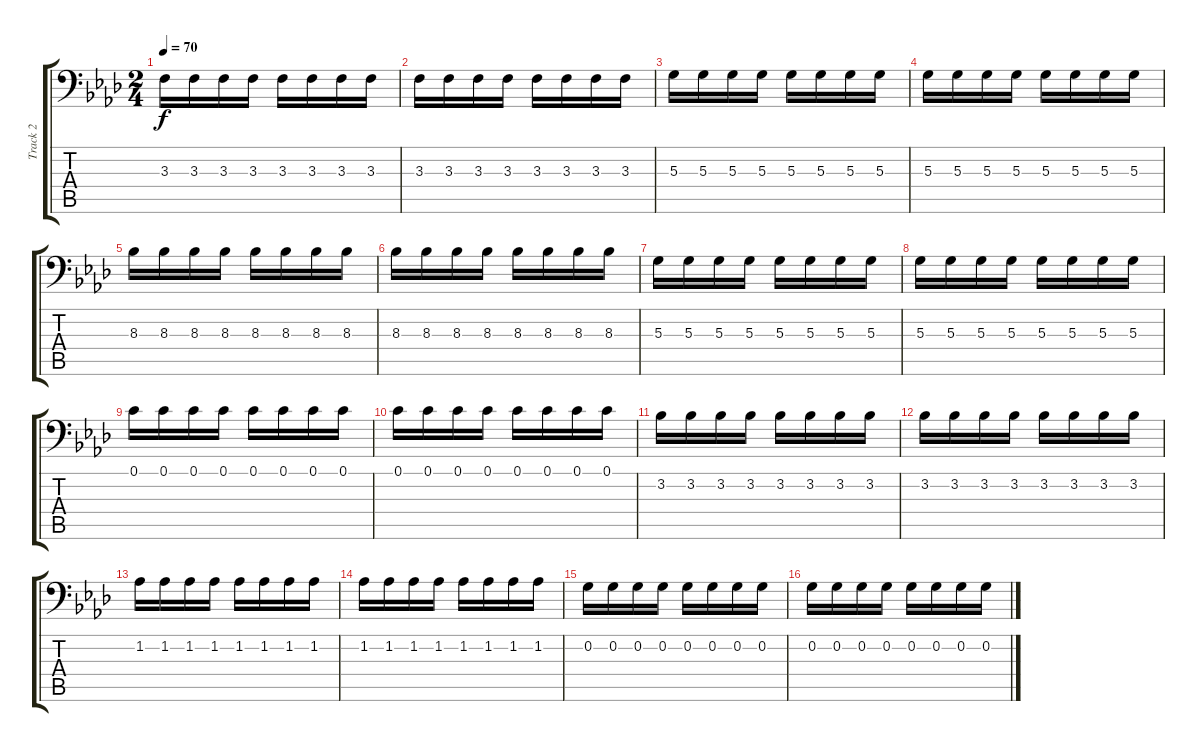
\track ("Track 2" "Track 2") {instrument acousticbass}
\staff {score tabs}
\tuning (C3 G2 D2 A1 E1 B0) {hide}
\ts (2 4)
\tempo 70
\clef f4
\ks fminor
3.3.16{dy f} 3.3.16 3.3.16 3.3.16 3.3.16 3.3.16 3.3.16 3.3.16 |
3.3.16 3.3.16 3.3.16 3.3.16 3.3.16 3.3.16 3.3.16 3.3.16 |
5.3.16 5.3.16 5.3.16 5.3.16 5.3.16 5.3.16 5.3.16 5.3.16 |
5.3.16 5.3.16 5.3.16 5.3.16 5.3.16 5.3.16 5.3.16 5.3.16 |
8.3.16 8.3.16 8.3.16 8.3.16 8.3.16 8.3.16 8.3.16 8.3.16 |
8.3.16 8.3.16 8.3.16 8.3.16 8.3.16 8.3.16 8.3.16 8.3.16 |
5.3.16 5.3.16 5.3.16 5.3.16 5.3.16 5.3.16 5.3.16 5.3.16 |
5.3.16 5.3.16 5.3.16 5.3.16 5.3.16 5.3.16 5.3.16 5.3.16 |
0.1.16 0.1.16 0.1.16 0.1.16 0.1.16 0.1.16 0.1.16 0.1.16 |
0.1.16 0.1.16 0.1.16 0.1.16 0.1.16 0.1.16 0.1.16 0.1.16 |
3.2.16 3.2.16 3.2.16 3.2.16 3.2.16 3.2.16 3.2.16 3.2.16 |
3.2.16 3.2.16 3.2.16 3.2.16 3.2.16 3.2.16 3.2.16 3.2.16 |
1.2.16 1.2.16 1.2.16 1.2.16 1.2.16 1.2.16 1.2.16 1.2.16 |
1.2.16 1.2.16 1.2.16 1.2.16 1.2.16 1.2.16 1.2.16 1.2.16 |
0.2.16 0.2.16 0.2.16 0.2.16 0.2.16 0.2.16 0.2.16 0.2.16 |
0.2.16 0.2.16 0.2.16 0.2.16 0.2.16 0.2.16 0.2.16 0.2.16
